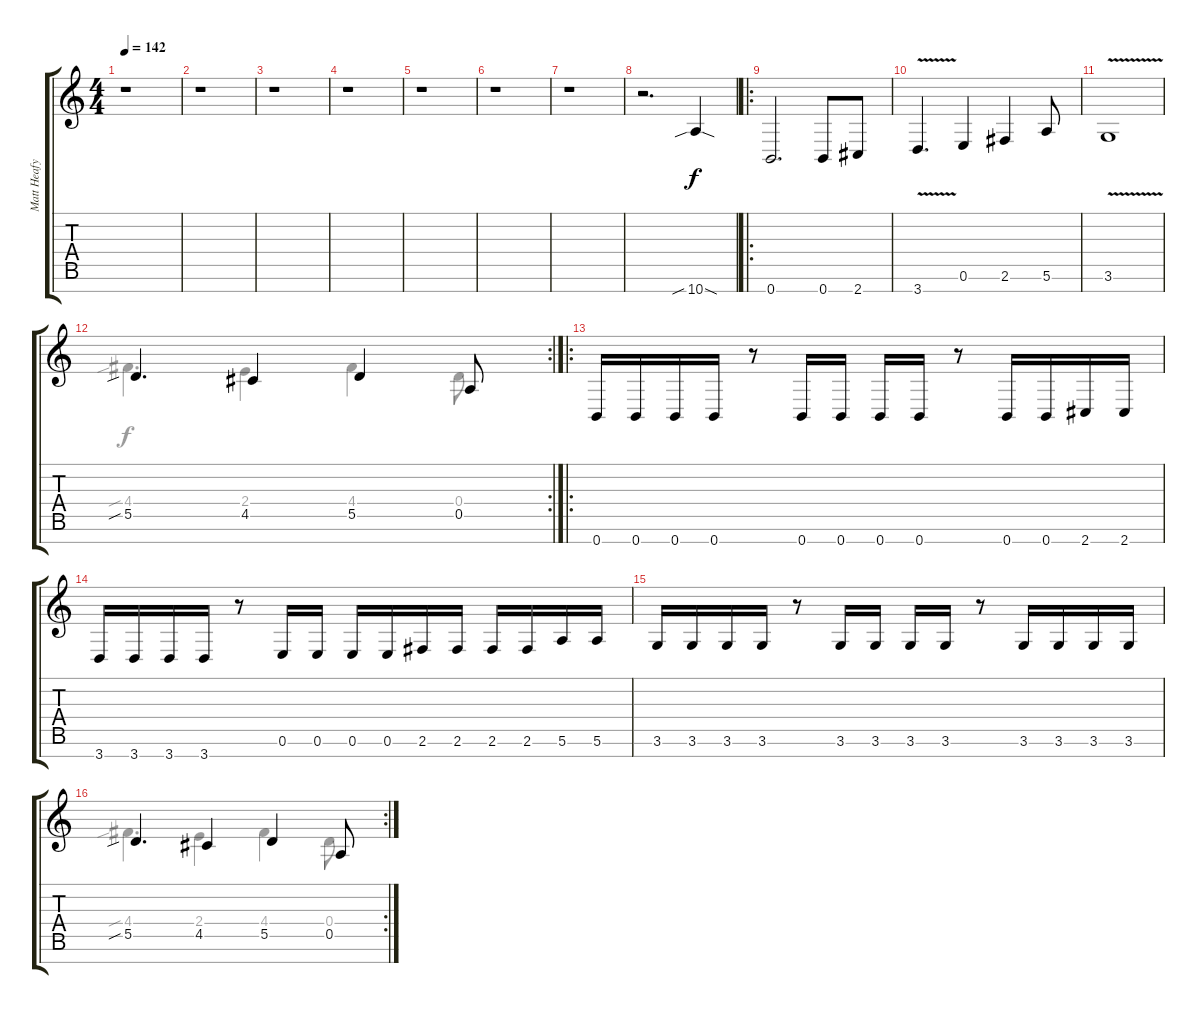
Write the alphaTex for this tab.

\track ("Matt Heafy" "Matt Heafy") {instrument distortionguitar}
\staff {score tabs}
\tuning (E4 B3 G3 D3 A2 E2 B1) {hide}
\voice
\ts (4 4)
\tempo 142
\clef g2
\ks c
r.1{dy f instrument distortionguitar} |
r.1 |
r.1 |
r.1 |
r.1 |
r.1 |
r.1 |
r.2{d} 10.7{sib sod}.4 |
\ro
0.7.2{d} 0.7.8 2.7.8 |
3.7{v}.4{d} 0.6.4 2.6.4 5.6.8 |
3.6{v}.1 |
\rc 2
5.5{sib}.4{d} 4.5.4 5.5.4 0.5.8 |
\ro
0.7.16 0.7.16 0.7.16 0.7.16 r.8 0.7.16 0.7.16 0.7.16 0.7.16 r.8 0.7.16 0.7.16 2.7.16 2.7.16 |
3.7.16 3.7.16 3.7.16 3.7.16 r.8 0.6.16 0.6.16 0.6.16 0.6.16 2.6.16 2.6.16 2.6.16 2.6.16 5.6.16 5.6.16 |
3.6.16 3.6.16 3.6.16 3.6.16 r.8 3.6.16 3.6.16 3.6.16 3.6.16 r.8 3.6.16 3.6.16 3.6.16 3.6.16 |
\rc 2
5.5{sib}.4{d} 4.5.4 5.5.4 0.5.8
\voice
\clef g2
\ottava regular
\simile none
\ks c
|
|
|
|
|
|
|
|
|
|
|
4.4{sib}.4{d} 2.4.4 4.4.4 0.4.8 |
|
|
|
4.4{sib}.4{d} 2.4.4 4.4.4 0.4.8
